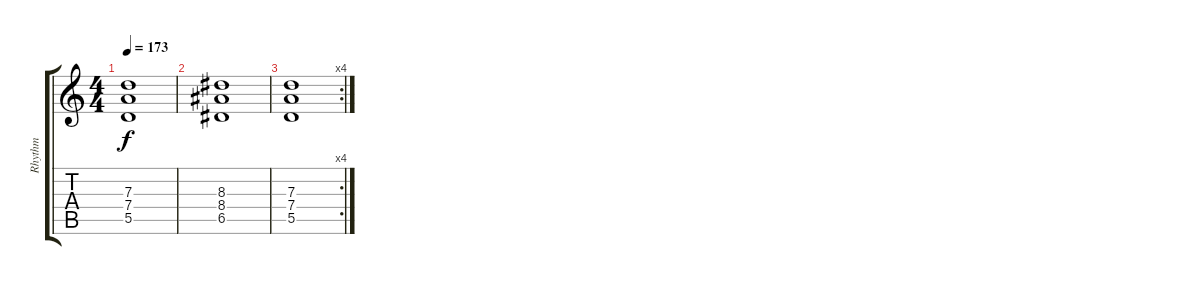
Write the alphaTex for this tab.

\track ("Rhythm" "Rhythm") {instrument distortionguitar}
\staff {score tabs}
\tuning (E4 B3 G3 D3 A2 E2) {hide}
\ts (4 4)
\tempo 173
\clef g2
\ks c
(7.3 7.4 5.5).1{dy f} |
(8.3 8.4 6.5).1 |
\rc 4
(7.3 7.4 5.5).1
